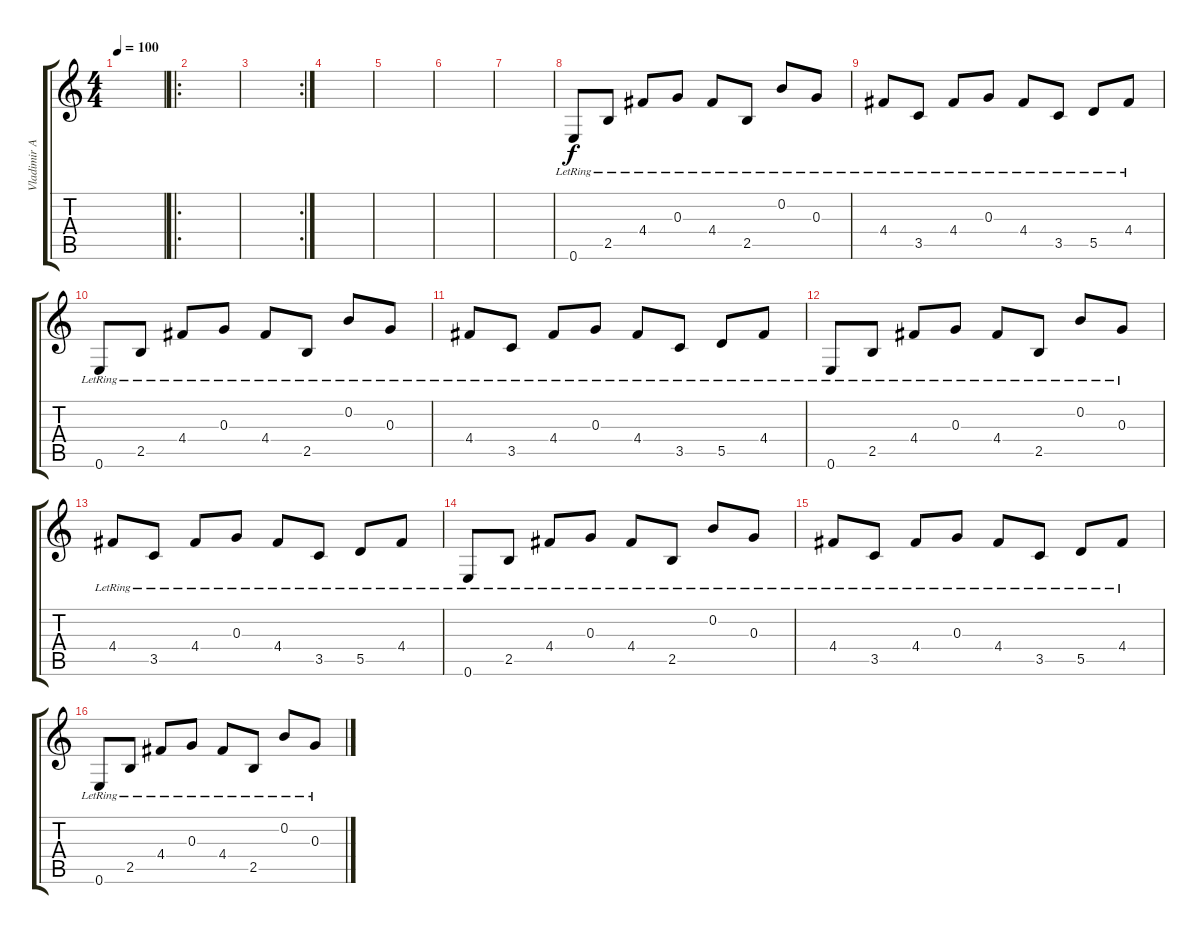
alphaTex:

\track ("Vladimir Antipov acoustic" "Vladimir A") {instrument acousticguitarnylon}
\staff {score tabs}
\tuning (E4 B3 G3 D3 A2 E2) {hide}
\ts (4 4)
\tempo 100
\clef g2
\ks c
|
\ro
|
\rc 2
|
|
|
|
|
0.6{lr}.8 2.5{lr}.8 4.4{lr}.8 0.3{lr}.8 4.4{lr}.8 2.5{lr}.8 0.2{lr}.8 0.3{lr}.8 |
4.4{lr}.8 3.5{lr}.8 4.4{lr}.8 0.3{lr}.8 4.4{lr}.8 3.5{lr}.8 5.5{lr}.8 4.4{lr}.8 |
0.6{lr}.8 2.5{lr}.8 4.4{lr}.8 0.3{lr}.8 4.4{lr}.8 2.5{lr}.8 0.2{lr}.8 0.3{lr}.8 |
4.4{lr}.8 3.5{lr}.8 4.4{lr}.8 0.3{lr}.8 4.4{lr}.8 3.5{lr}.8 5.5{lr}.8 4.4{lr}.8 |
0.6{lr}.8 2.5{lr}.8 4.4{lr}.8 0.3{lr}.8 4.4{lr}.8 2.5{lr}.8 0.2{lr}.8 0.3{lr}.8 |
4.4{lr}.8 3.5{lr}.8 4.4{lr}.8 0.3{lr}.8 4.4{lr}.8 3.5{lr}.8 5.5{lr}.8 4.4{lr}.8 |
0.6{lr}.8 2.5{lr}.8 4.4{lr}.8 0.3{lr}.8 4.4{lr}.8 2.5{lr}.8 0.2{lr}.8 0.3{lr}.8 |
4.4{lr}.8 3.5{lr}.8 4.4{lr}.8 0.3{lr}.8 4.4{lr}.8 3.5{lr}.8 5.5{lr}.8 4.4{lr}.8 |
0.6{lr}.8 2.5{lr}.8 4.4{lr}.8 0.3{lr}.8 4.4{lr}.8 2.5{lr}.8 0.2{lr}.8 0.3{lr}.8
